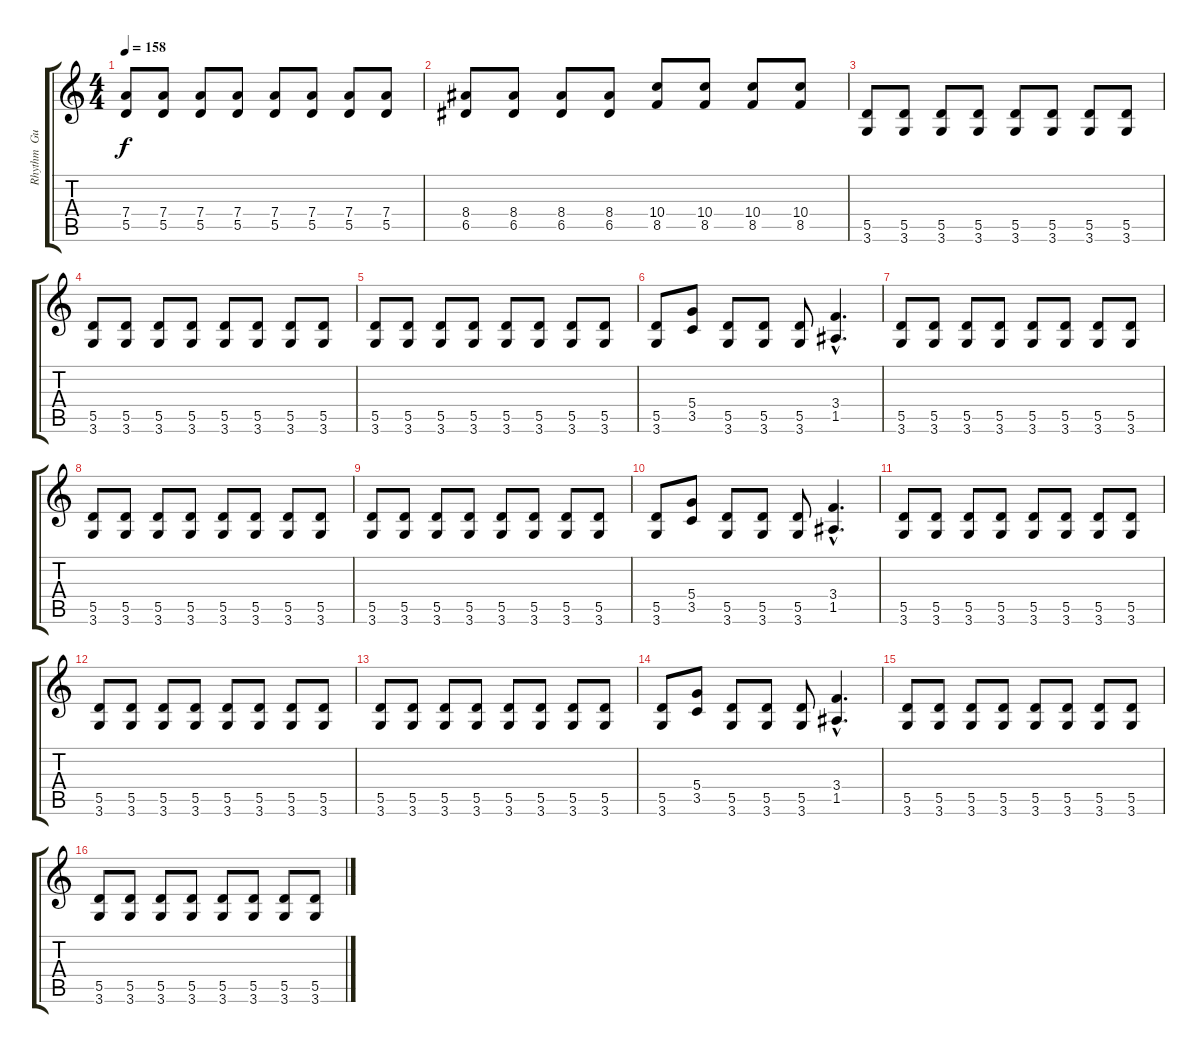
\track ("Rhythm  Guitar" "Rhythm  Gu") {instrument distortionguitar}
\staff {score tabs}
\tuning (E4 B3 G3 D3 A2 E2) {hide}
\ts (4 4)
\tempo 158
\clef g2
\ks c
(7.4 5.5).8{dy f} (7.4 5.5).8 (7.4 5.5).8 (7.4 5.5).8 (7.4 5.5).8 (7.4 5.5).8 (7.4 5.5).8 (7.4 5.5).8 |
(8.4 6.5).8 (8.4 6.5).8 (8.4 6.5).8 (8.4 6.5).8 (10.4 8.5).8 (10.4 8.5).8 (10.4 8.5).8 (10.4 8.5).8 |
(5.5 3.6).8 (5.5 3.6).8 (5.5 3.6).8 (5.5 3.6).8 (5.5 3.6).8 (5.5 3.6).8 (5.5 3.6).8 (5.5 3.6).8 |
(5.5 3.6).8 (5.5 3.6).8 (5.5 3.6).8 (5.5 3.6).8 (5.5 3.6).8 (5.5 3.6).8 (5.5 3.6).8 (5.5 3.6).8 |
(5.5 3.6).8 (5.5 3.6).8 (5.5 3.6).8 (5.5 3.6).8 (5.5 3.6).8 (5.5 3.6).8 (5.5 3.6).8 (5.5 3.6).8 |
(5.5 3.6).8 (5.4 3.5).8 (5.5 3.6).8 (5.5 3.6).8 (5.5 3.6).8 (3.4{hac} 1.5{hac}).4{d} |
(5.5 3.6).8 (5.5 3.6).8 (5.5 3.6).8 (5.5 3.6).8 (5.5 3.6).8 (5.5 3.6).8 (5.5 3.6).8 (5.5 3.6).8 |
(5.5 3.6).8 (5.5 3.6).8 (5.5 3.6).8 (5.5 3.6).8 (5.5 3.6).8 (5.5 3.6).8 (5.5 3.6).8 (5.5 3.6).8 |
(5.5 3.6).8 (5.5 3.6).8 (5.5 3.6).8 (5.5 3.6).8 (5.5 3.6).8 (5.5 3.6).8 (5.5 3.6).8 (5.5 3.6).8 |
(5.5 3.6).8 (5.4 3.5).8 (5.5 3.6).8 (5.5 3.6).8 (5.5 3.6).8 (3.4{hac} 1.5{hac}).4{d} |
(5.5 3.6).8 (5.5 3.6).8 (5.5 3.6).8 (5.5 3.6).8 (5.5 3.6).8 (5.5 3.6).8 (5.5 3.6).8 (5.5 3.6).8 |
(5.5 3.6).8 (5.5 3.6).8 (5.5 3.6).8 (5.5 3.6).8 (5.5 3.6).8 (5.5 3.6).8 (5.5 3.6).8 (5.5 3.6).8 |
(5.5 3.6).8 (5.5 3.6).8 (5.5 3.6).8 (5.5 3.6).8 (5.5 3.6).8 (5.5 3.6).8 (5.5 3.6).8 (5.5 3.6).8 |
(5.5 3.6).8 (5.4 3.5).8 (5.5 3.6).8 (5.5 3.6).8 (5.5 3.6).8 (3.4{hac} 1.5{hac}).4{d} |
(5.5 3.6).8 (5.5 3.6).8 (5.5 3.6).8 (5.5 3.6).8 (5.5 3.6).8 (5.5 3.6).8 (5.5 3.6).8 (5.5 3.6).8 |
(5.5 3.6).8 (5.5 3.6).8 (5.5 3.6).8 (5.5 3.6).8 (5.5 3.6).8 (5.5 3.6).8 (5.5 3.6).8 (5.5 3.6).8
